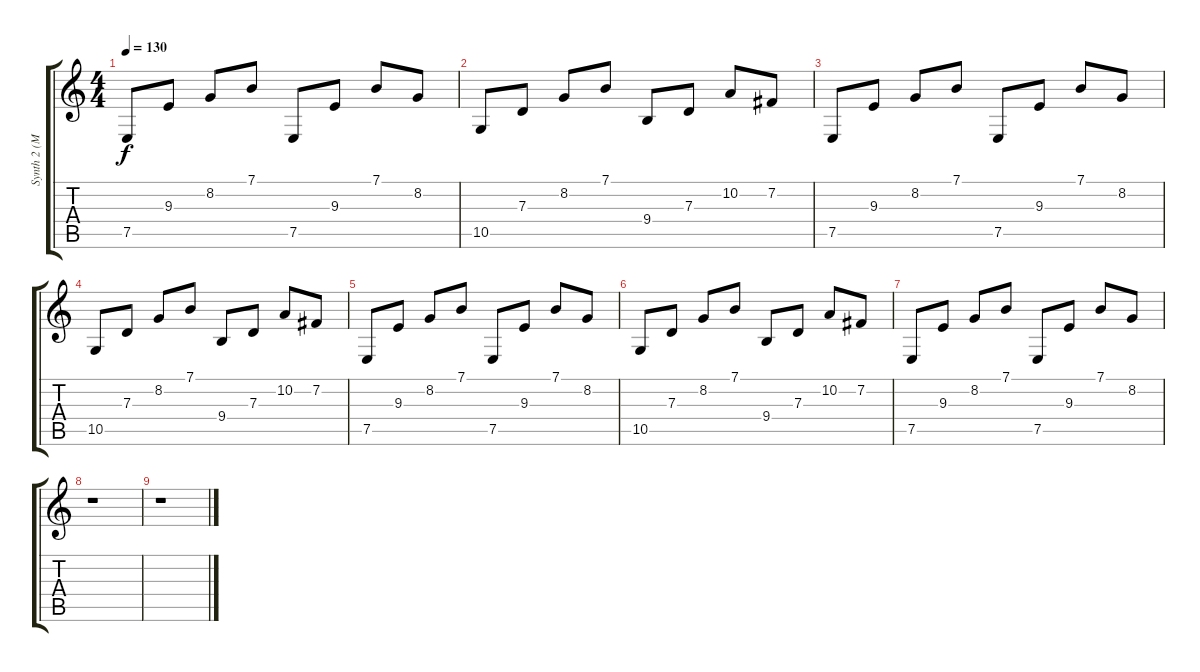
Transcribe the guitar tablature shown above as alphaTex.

\track ("Synth 2 (Main Riff FX)" "Synth 2 (M") {instrument lead2sawtooth}
\staff {score tabs}
\tuning (E4 B3 G3 D3 A2 E2) {hide}
\ts (4 4)
\tempo 130
\clef g2
\ks c
7.5.8{dy f} 9.3.8 8.2.8 7.1.8 7.5.8 9.3.8 7.1.8 8.2.8 |
10.5.8 7.3.8 8.2.8 7.1.8 9.4.8 7.3.8 10.2.8 7.2.8 |
7.5.8 9.3.8 8.2.8 7.1.8 7.5.8 9.3.8 7.1.8 8.2.8 |
10.5.8 7.3.8 8.2.8 7.1.8 9.4.8 7.3.8 10.2.8 7.2.8 |
7.5.8 9.3.8 8.2.8 7.1.8 7.5.8 9.3.8 7.1.8 8.2.8 |
10.5.8 7.3.8 8.2.8 7.1.8 9.4.8 7.3.8 10.2.8 7.2.8 |
7.5.8 9.3.8 8.2.8 7.1.8 7.5.8 9.3.8 7.1.8 8.2.8 |
r.1 |
r.1
